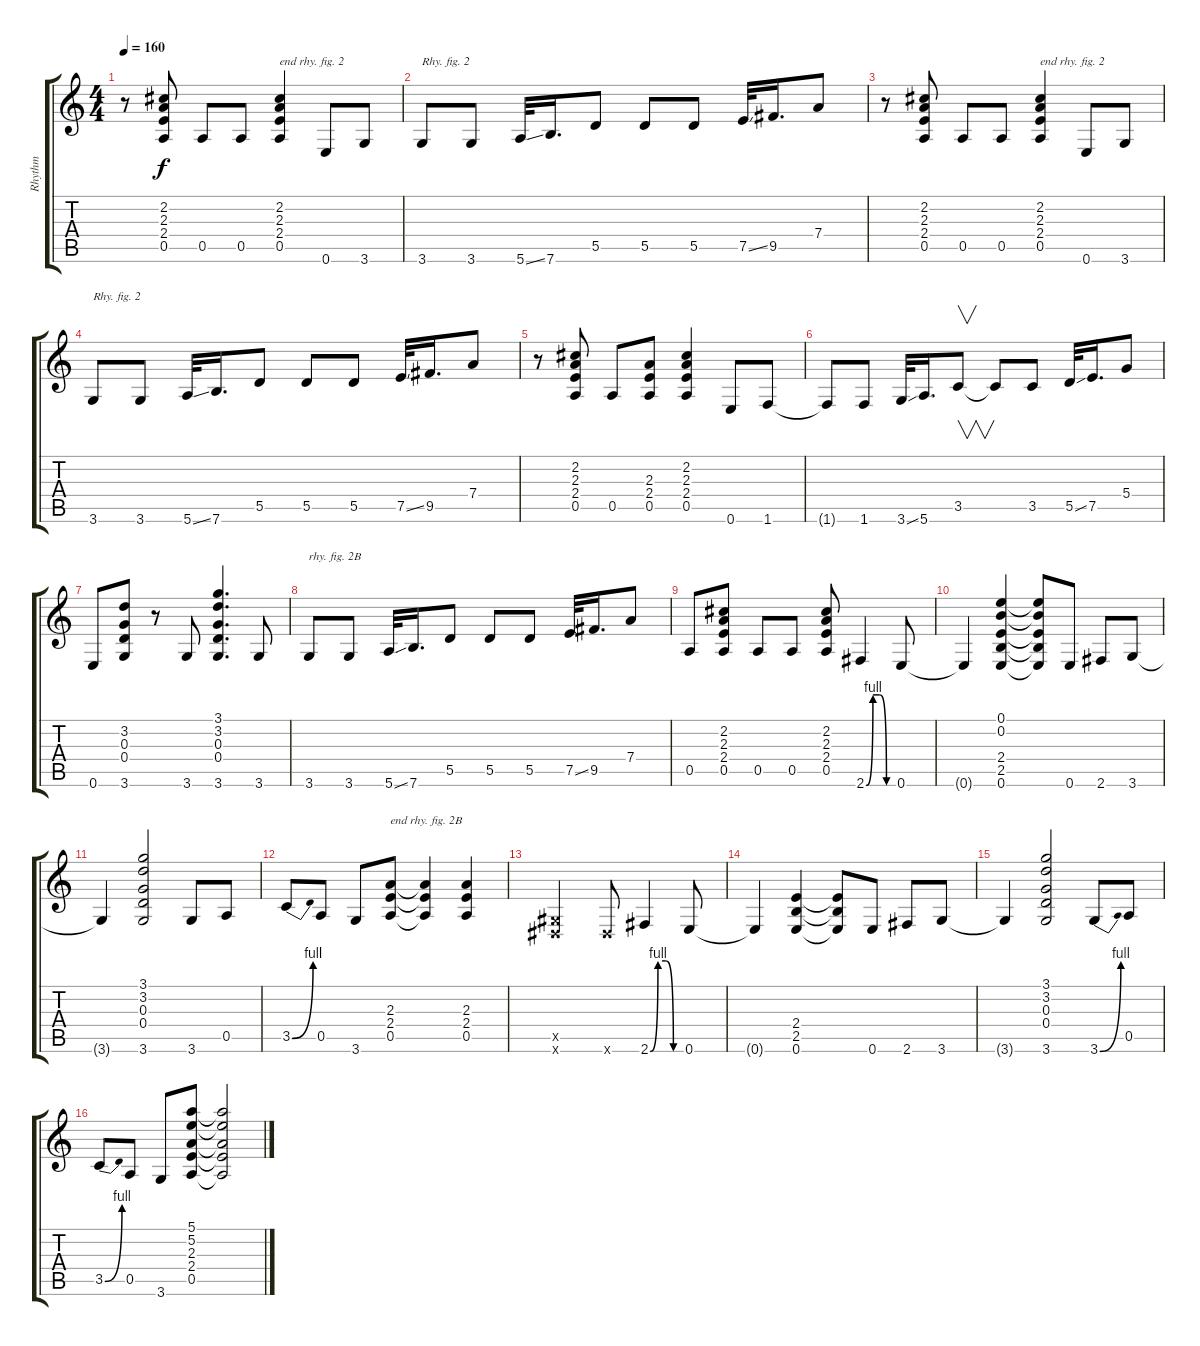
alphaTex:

\track ("Rhythm" "Rhythm") {instrument overdrivenguitar}
\staff {score tabs}
\tuning (E4 B3 G3 D3 A2 E2) {hide}
\ts (4 4)
\tempo 160
\clef g2
\ks c
r.8{dy f} (2.2 2.3 2.4 0.5).8 0.5.8 0.5.8 (2.2 2.3 2.4 0.5).4{txt "end rhy. fig. 2"} 0.6.8 3.6.8 |
3.6.8{txt "Rhy. fig. 2"} 3.6.8 5.6{ss}.32 7.6.16{d} 5.5.8 5.5.8 5.5.8 7.5{ss}.32 9.5.16{d} 7.4.8 |
r.8 (2.2 2.3 2.4 0.5).8 0.5.8 0.5.8 (2.2 2.3 2.4 0.5).4{txt "end rhy. fig. 2"} 0.6.8 3.6.8 |
3.6.8{txt "Rhy. fig. 2"} 3.6.8 5.6{ss}.32 7.6.16{d} 5.5.8 5.5.8 5.5.8 7.5{ss}.32 9.5.16{d} 7.4.8 |
r.8 (2.2 2.3 2.4 0.5).8 0.5.8 (2.3 2.4 0.5).8 (2.2 2.3 2.4 0.5).4 0.6.8 1.6.8 |
1.6{t}.8 1.6.8 3.6{ss}.32 5.6.16{d} 3.5.8{v} 3.5{t}.8 3.5.8 5.5{ss}.32 7.5.16{d} 5.4.8 |
0.6.8 (3.2 0.3 0.4 3.6).8 r.8 3.6.8 (3.1 3.2 0.3 0.4 3.6).4{d} 3.6.8 |
3.6.8{txt "rhy. fig. 2B"} 3.6.8 5.6{ss}.32 7.6.16{d} 5.5.8 5.5.8 5.5.8 7.5{ss}.32 9.5.16{d} 7.4.8 |
0.5.8 (2.2 2.3 2.4 0.5).8 0.5.8 0.5.8 (2.2 2.3 2.4 0.5).8 2.6{be (custom 0 0 15 4 30 4 45 0 60 0)}.4 0.6.8 |
0.6{t}.4 (0.1 0.2 2.4 2.5 0.6).4 (0.1{t} 0.2{t} 2.4{t} 2.5{t} 0.6{t}).8 0.6.8 2.6.8 3.6.8 |
3.6{t}.4 (3.1 3.2 0.3 0.4 3.6).2 3.6.8 0.5.8 |
3.5{be (bend 0 0 60 4)}.8 0.5.8 3.6.8 (2.3 2.4 0.5).8{txt "end rhy. fig. 2B"} (2.3{t} 2.4{t} 0.5{t}).4 (2.3 2.4 0.5).4 |
(-1.5{x} -1.6{x}).2 -1.6{x}.8 2.6{be (custom 0 0 15 4 30 4 45 0 60 0)}.4 0.6.8 |
0.6{t}.4 (2.4 2.5 0.6).4 (2.4{t} 2.5{t} 0.6{t}).8 0.6.8 2.6.8 3.6.8 |
3.6{t}.4 (3.1 3.2 0.3 0.4 3.6).2 3.6{be (bend 0 0 60 4)}.8 0.5.8 |
3.5{be (bend 0 0 60 4)}.8 0.5.8 3.6.8 (5.1 5.2 2.3 2.4 0.5).8 (5.1{t} 5.2{t} 2.3{t} 2.4{t} 0.5{t}).2
